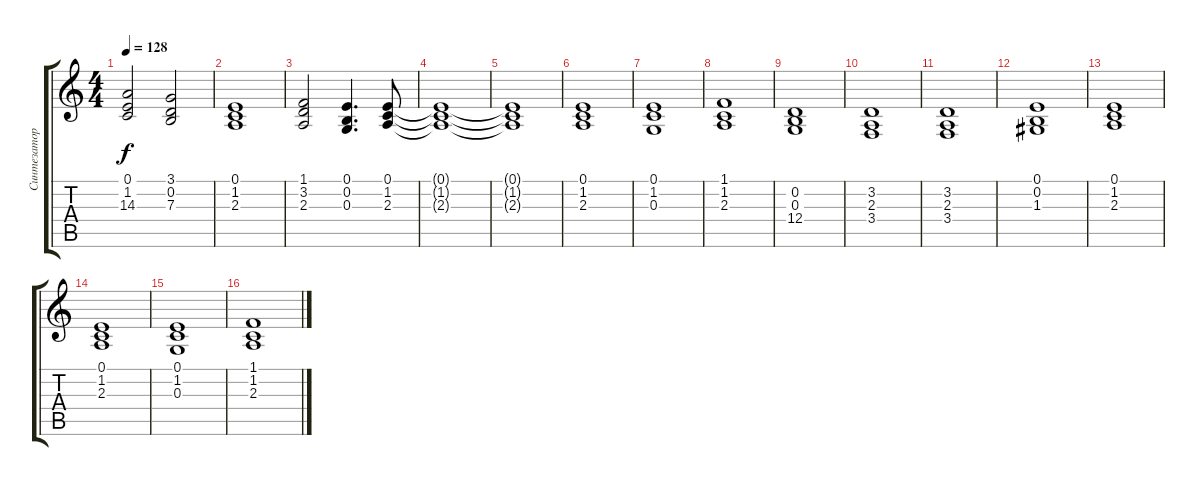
\track ("Синтезатор 2" "Синтезатор") {instrument stringensemble1}
\staff {score tabs}
\tuning (E4 B3 G3 D3 A2 E2) {hide}
\ts (4 4)
\tempo 128
\clef g2
\ks c
(0.1 1.2 14.3).2{dy f} (3.1 0.2 7.3).2 |
(0.1 1.2 2.3).1 |
(1.1 3.2 2.3).2 (0.1 0.2 0.3).4{d} (0.1 1.2 2.3).8 |
(0.1{t} 1.2{t} 2.3{t}).1 |
(0.1{t} 1.2{t} 2.3{t}).1 |
(0.1 1.2 2.3).1 |
(0.1 1.2 0.3).1 |
(1.1 1.2 2.3).1 |
(0.2 0.3 12.4).1 |
(3.2 2.3 3.4).1 |
(3.2 2.3 3.4).1 |
(0.1 0.2 1.3).1 |
(0.1 1.2 2.3).1 |
(0.1 1.2 2.3).1 |
(0.1 1.2 0.3).1 |
(1.1 1.2 2.3).1
